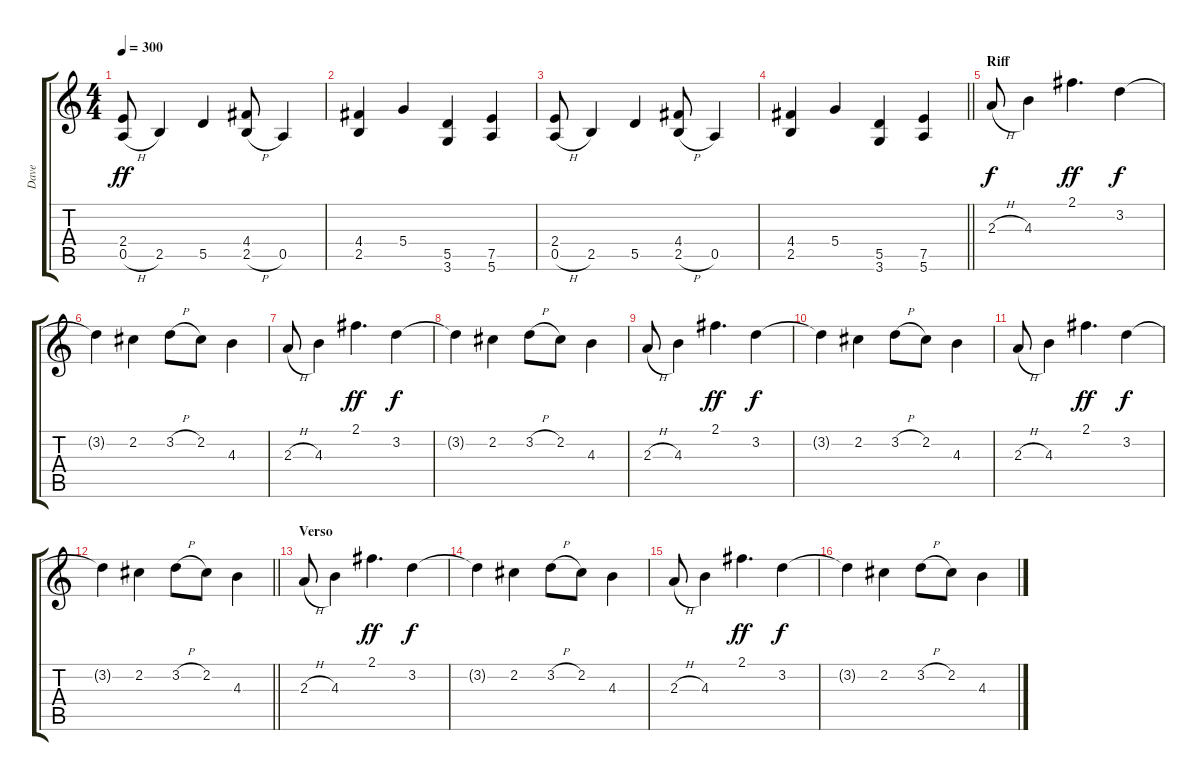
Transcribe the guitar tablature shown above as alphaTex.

\track ("Dave" "Dave") {instrument overdrivenguitar}
\staff {score tabs}
\tuning (E4 B3 G3 D3 A2 E2) {hide}
\ts (4 4)
\tempo 300
\clef g2
\ks c
(2.4 0.5{h}).8{dy ff} 2.5.4 5.5.4 (4.4 2.5{h}).8 0.5.4 |
(4.4 2.5).4 5.4.4 (5.5 3.6).4 (7.5 5.6).4 |
(2.4 0.5{h}).8 2.5.4 5.5.4 (4.4 2.5{h}).8 0.5.4 |
\barLineRight lightlight
(4.4 2.5).4 5.4.4 (5.5 3.6).4 (7.5 5.6).4 |
\section ("" "Riff")
2.3{h}.8{dy f} 4.3.4 2.1.4{d dy ff} 3.2.4{dy f} |
3.2{t}.4 2.2.4 3.2{h}.8 2.2.8 4.3.4 |
2.3{h}.8 4.3.4 2.1.4{d dy ff} 3.2.4{dy f} |
3.2{t}.4 2.2.4 3.2{h}.8 2.2.8 4.3.4 |
2.3{h}.8 4.3.4 2.1.4{d dy ff} 3.2.4{dy f} |
3.2{t}.4 2.2.4 3.2{h}.8 2.2.8 4.3.4 |
2.3{h}.8 4.3.4 2.1.4{d dy ff} 3.2.4{dy f} |
\barLineRight lightlight
3.2{t}.4 2.2.4 3.2{h}.8 2.2.8 4.3.4 |
\section ("" "Verso")
2.3{h}.8 4.3.4 2.1.4{d dy ff} 3.2.4{dy f} |
3.2{t}.4 2.2.4 3.2{h}.8 2.2.8 4.3.4 |
2.3{h}.8 4.3.4 2.1.4{d dy ff} 3.2.4{dy f} |
3.2{t}.4 2.2.4 3.2{h}.8 2.2.8 4.3.4
